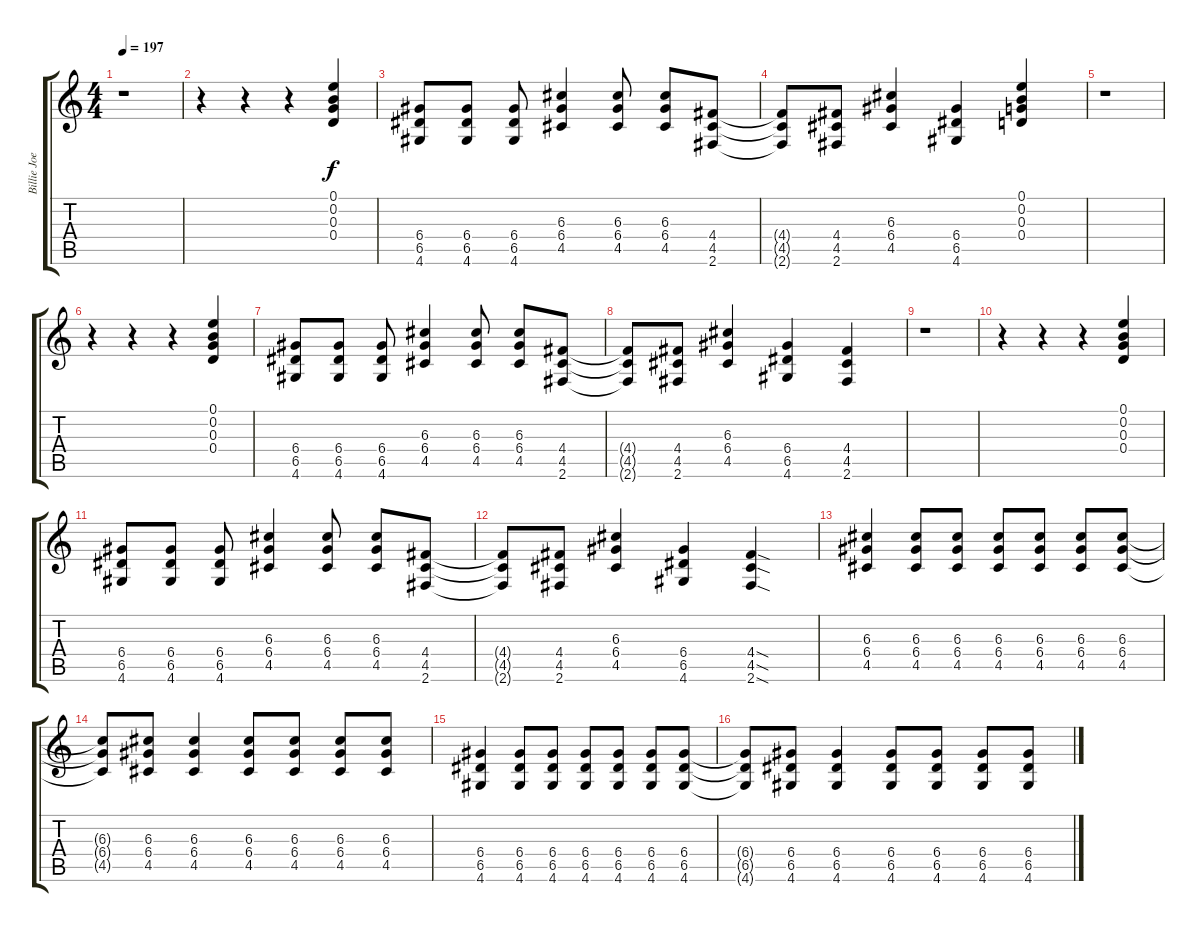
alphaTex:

\track ("Billie Joe" "Billie Joe") {instrument distortionguitar}
\staff {score tabs}
\tuning (E4 B3 G3 D3 A2 E2) {hide}
\ts (4 4)
\tempo 197
\clef g2
\ks c
r.1{dy f} |
r.4 r.4 r.4 (0.1 0.2 0.3 0.4).4{balance 16} |
(6.4 6.5 4.6).8{balance 8} (6.4 6.5 4.6).8 (6.4 6.5 4.6).8 (6.3 6.4 4.5).4 (6.3 6.4 4.5).8 (6.3 6.4 4.5).8 (4.4 4.5 2.6).8 |
(4.4{t} 4.5{t} 2.6{t}).8 (4.4 4.5 2.6).8 (6.3 6.4 4.5).4 (6.4 6.5 4.6).4 (0.1 0.2 0.3 0.4).4{balance 16} |
r.1 |
r.4 r.4 r.4 (0.1 0.2 0.3 0.4).4 |
(6.4 6.5 4.6).8{balance 8} (6.4 6.5 4.6).8 (6.4 6.5 4.6).8 (6.3 6.4 4.5).4 (6.3 6.4 4.5).8 (6.3 6.4 4.5).8 (4.4 4.5 2.6).8 |
(4.4{t} 4.5{t} 2.6{t}).8 (4.4 4.5 2.6).8 (6.3 6.4 4.5).4 (6.4 6.5 4.6).4 (4.4 4.5 2.6).4 |
r.1 |
r.4 r.4 r.4 (0.1 0.2 0.3 0.4).4{balance 16} |
(6.4 6.5 4.6).8{balance 8} (6.4 6.5 4.6).8 (6.4 6.5 4.6).8 (6.3 6.4 4.5).4 (6.3 6.4 4.5).8 (6.3 6.4 4.5).8 (4.4 4.5 2.6).8 |
(4.4{t} 4.5{t} 2.6{t}).8 (4.4 4.5 2.6).8 (6.3 6.4 4.5).4 (6.4 6.5 4.6).4 (4.4{sod} 4.5{sod} 2.6{sod}).4 |
(6.3 6.4 4.5).4 (6.3 6.4 4.5).8 (6.3 6.4 4.5).8 (6.3 6.4 4.5).8 (6.3 6.4 4.5).8 (6.3 6.4 4.5).8 (6.3 6.4 4.5).8 |
(6.3{t} 6.4{t} 4.5{t}).8 (6.3 6.4 4.5).8 (6.3 6.4 4.5).4 (6.3 6.4 4.5).8 (6.3 6.4 4.5).8 (6.3 6.4 4.5).8 (6.3 6.4 4.5).8 |
(6.4 6.5 4.6).4 (6.4 6.5 4.6).8 (6.4 6.5 4.6).8 (6.4 6.5 4.6).8 (6.4 6.5 4.6).8 (6.4 6.5 4.6).8 (6.4 6.5 4.6).8 |
(6.4{t} 6.5{t} 4.6{t}).8 (6.4 6.5 4.6).8 (6.4 6.5 4.6).4 (6.4 6.5 4.6).8 (6.4 6.5 4.6).8 (6.4 6.5 4.6).8 (6.4 6.5 4.6).8
